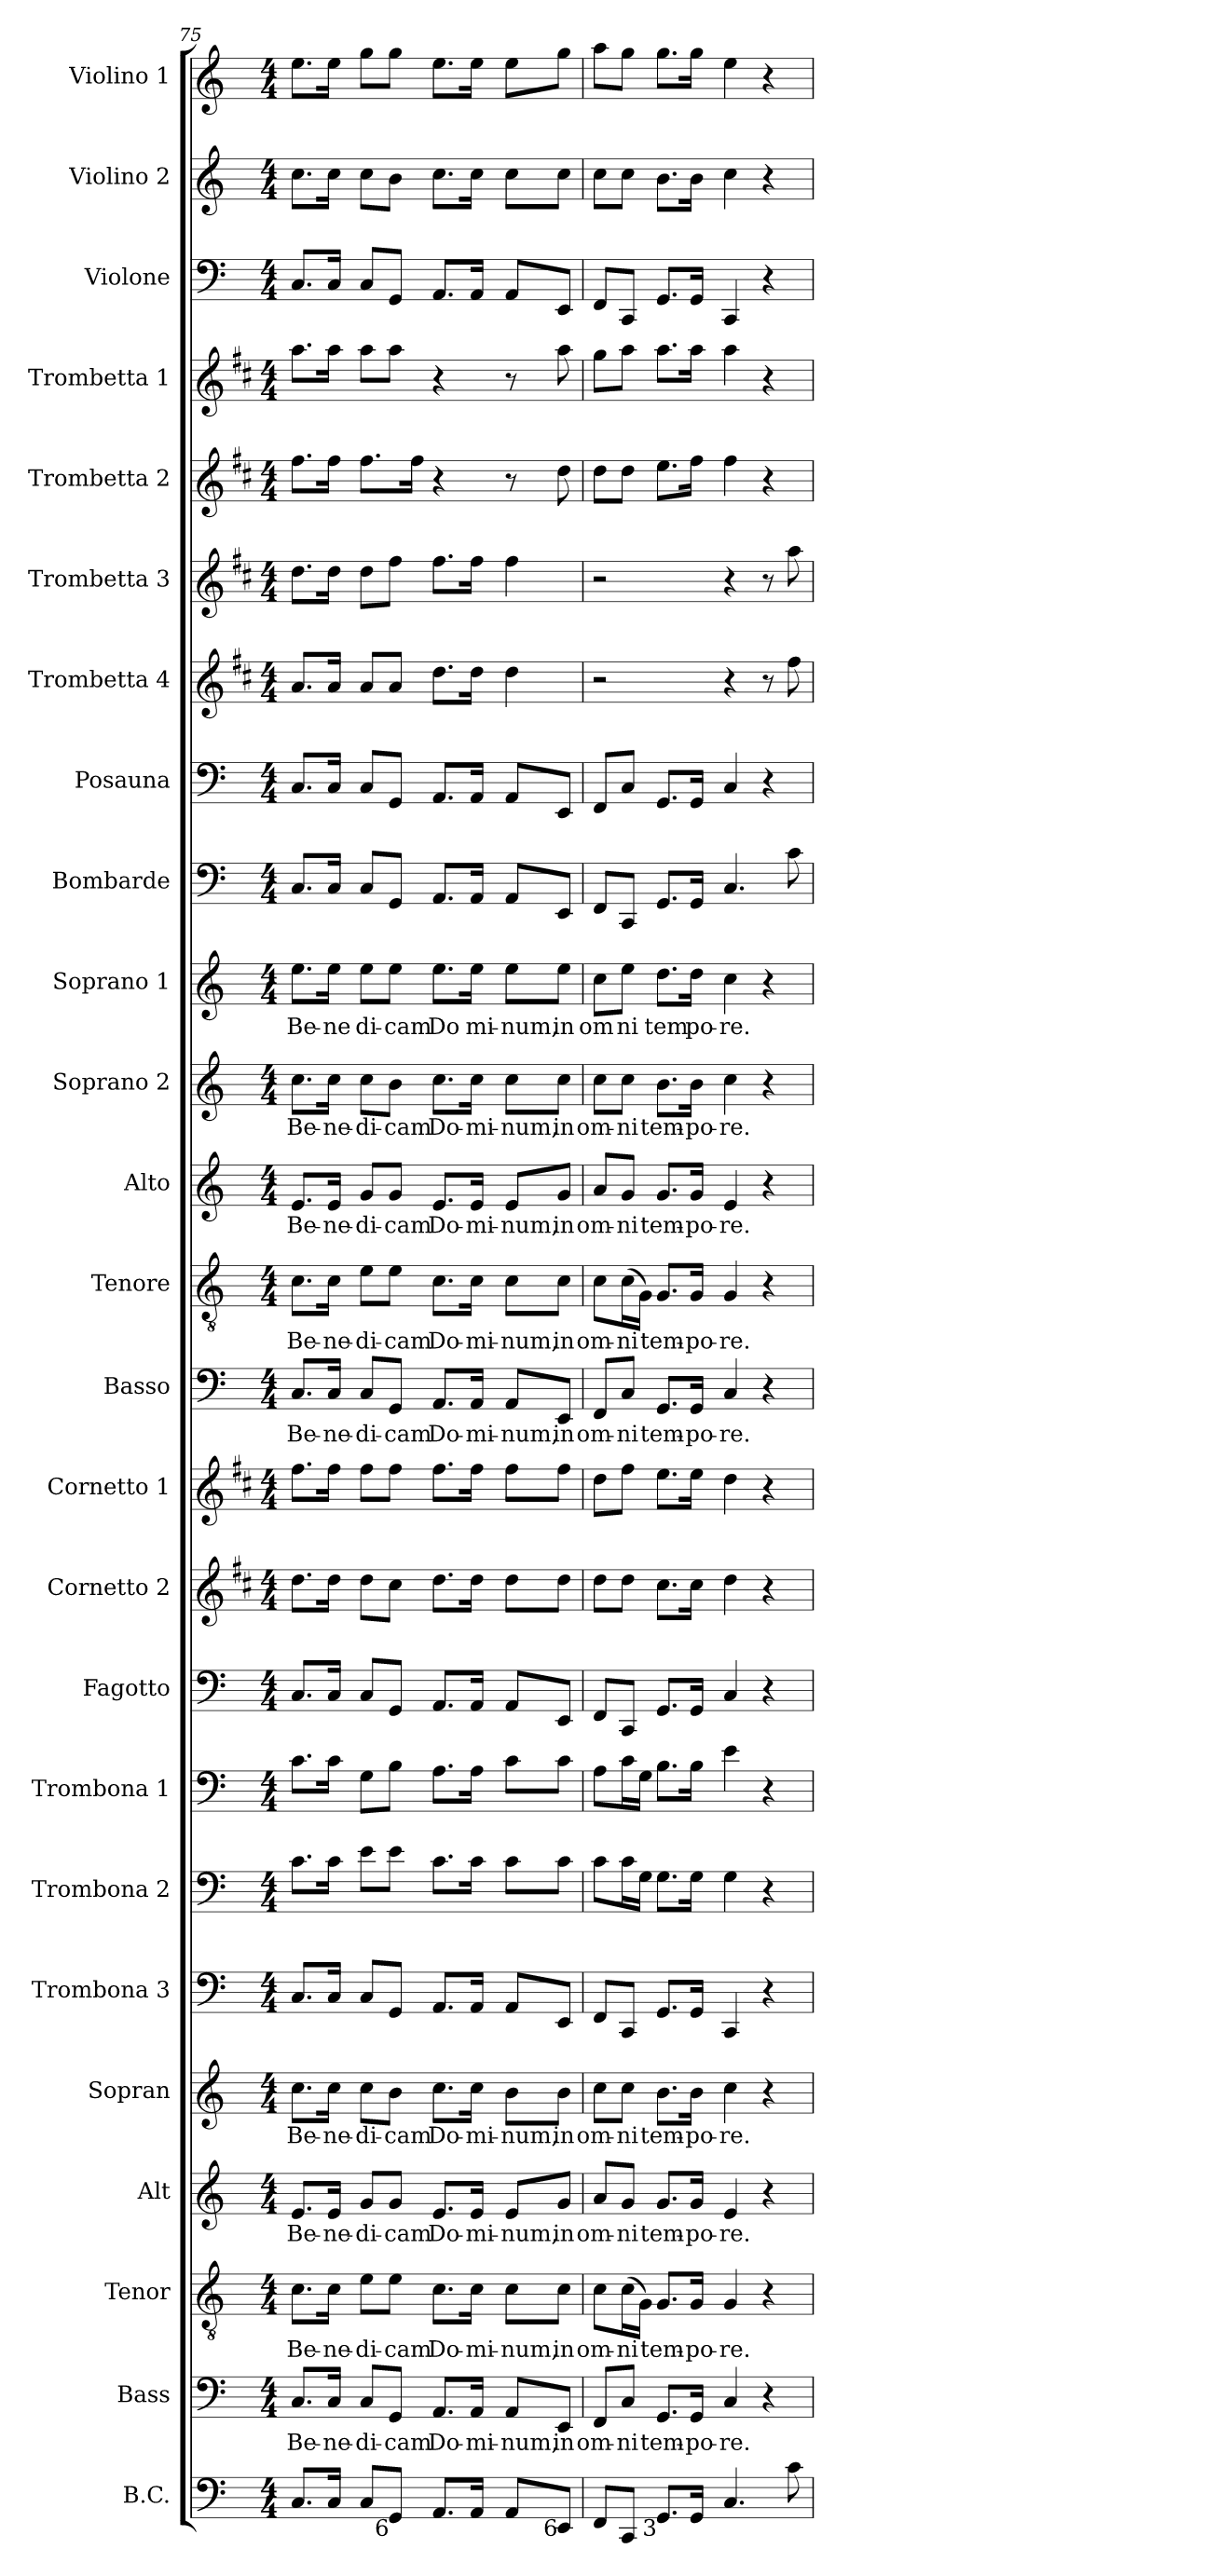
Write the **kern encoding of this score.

**kern	**kern	**text	**kern	**text	**kern	**text	**kern	**text	**kern	**kern	**kern	**kern	**kern	**kern	**kern	**text	**kern	**text	**kern	**text	**kern	**text	**kern	**text	**kern	**kern	**kern	**kern	**kern	**kern	**kern	**kern	**kern
*part25	*part24	*part24	*part23	*part23	*part22	*part22	*part21	*part21	*part20	*part19	*part18	*part17	*part16	*part15	*part14	*part14	*part13	*part13	*part12	*part12	*part11	*part11	*part10	*part10	*part9	*part8	*part7	*part6	*part5	*part4	*part3	*part2	*part1
*staff25	*staff24	*staff24	*staff23	*staff23	*staff22	*staff22	*staff21	*staff21	*staff20	*staff19	*staff18	*staff17	*staff16	*staff15	*staff14	*staff14	*staff13	*staff13	*staff12	*staff12	*staff11	*staff11	*staff10	*staff10	*staff9	*staff8	*staff7	*staff6	*staff5	*staff4	*staff3	*staff2	*staff1
*I"B.C.	*I"Bass	*	*I"Tenor	*	*I"Alt	*	*I"Sopran	*	*I"Trombona 3	*I"Trombona 2	*I"Trombona 1	*I"Fagotto	*I"Cornetto 2	*I"Cornetto 1	*I"Basso	*	*I"Tenore	*	*I"Alto	*	*I"Soprano 2	*	*I"Soprano 1	*	*I"Bombarde	*I"Posauna	*I"Trombetta 4	*I"Trombetta 3	*I"Trombetta 2	*I"Trombetta 1	*I"Violone	*I"Violino 2	*I"Violino 1
*I'B.C.	*I'B.	*	*I'T.	*	*I'A.	*	*I'S.	*	*I'Tbn. 2	*I'Tbn. 2	*I'Tbn. 1	*I'Fag.	*I'Cor. 2	*I'Cor. 1	*I'B.	*	*I'T.	*	*I'A.	*	*I'S.	*	*I'S.	*	*	*	*	*	*	*	*	*I'Vl. 2	*I'Vl. 1
*clefF4	*clefF4	*	*clefGv2	*	*clefG2	*	*clefG2	*	*clefF4	*clefF4	*clefF4	*clefF4	*clefG2	*clefG2	*clefF4	*	*clefGv2	*	*clefG2	*	*clefG2	*	*clefG2	*	*clefF4	*clefF4	*clefG2	*clefG2	*clefG2	*clefG2	*clefF4	*clefG2	*clefG2
*	*	*	*ITrd7c12	*	*	*	*	*	*	*	*	*	*ITrd1c2	*ITrd1c2	*	*	*ITrd7c12	*	*	*	*	*	*	*	*	*	*ITrd1c2	*ITrd1c2	*ITrd1c2	*ITrd1c2	*	*	*
*k[]	*k[]	*	*k[]	*	*k[]	*	*k[]	*	*k[]	*k[]	*k[]	*k[]	*k[]	*k[]	*k[]	*	*k[]	*	*k[]	*	*k[]	*	*k[]	*	*k[]	*k[]	*k[]	*k[]	*k[]	*k[]	*k[]	*k[]	*k[]
*C:	*C:	*	*C:	*	*C:	*	*C:	*	*C:	*C:	*C:	*C:	*C:	*C:	*C:	*	*C:	*	*C:	*	*C:	*	*C:	*	*C:	*C:	*C:	*C:	*C:	*C:	*C:	*C:	*C:
*M4/4	*M4/4	*	*M4/4	*	*M4/4	*	*M4/4	*	*M4/4	*M4/4	*M4/4	*M4/4	*M4/4	*M4/4	*M4/4	*	*M4/4	*	*M4/4	*	*M4/4	*	*M4/4	*	*M4/4	*M4/4	*M4/4	*M4/4	*M4/4	*M4/4	*M4/4	*M4/4	*M4/4
=75	=75	=75	=75	=75	=75	=75	=75	=75	=75	=75	=75	=75	=75	=75	=75	=75	=75	=75	=75	=75	=75	=75	=75	=75	=75	=75	=75	=75	=75	=75	=75	=75	=75
!	!	!LO:LY:b:color=#000000	!	!	!	!	!	!	!	!	!	!	!	!	!	!	!	!	!	!	!	!	!	!	!	!	!	!	!	!	!	!	!
!	!	!	!	!LO:LY:b:color=#000000	!	!	!	!	!	!	!	!	!	!	!	!	!	!	!	!	!	!	!	!	!	!	!	!	!	!	!	!	!
!	!	!	!	!	!	!LO:LY:b:color=#000000	!	!	!	!	!	!	!	!	!	!	!	!	!	!	!	!	!	!	!	!	!	!	!	!	!	!	!
!	!	!	!	!	!	!	!	!LO:LY:b:color=#000000	!	!	!	!	!	!	!	!	!	!	!	!	!	!	!	!	!	!	!	!	!	!	!	!	!
!	!	!	!	!	!	!	!	!	!	!	!	!	!	!	!	!LO:LY:b:color=#000000	!	!	!	!	!	!	!	!	!	!	!	!	!	!	!	!	!
!	!	!	!	!	!	!	!	!	!	!	!	!	!	!	!	!	!	!LO:LY:b:color=#000000	!	!	!	!	!	!	!	!	!	!	!	!	!	!	!
!	!	!	!	!	!	!	!	!	!	!	!	!	!	!	!	!	!	!	!	!LO:LY:b:color=#000000	!	!	!	!	!	!	!	!	!	!	!	!	!
!	!	!	!	!	!	!	!	!	!	!	!	!	!	!	!	!	!	!	!	!	!	!LO:LY:b:color=#000000	!	!	!	!	!	!	!	!	!	!	!
!	!	!	!	!	!	!	!	!	!	!	!	!	!	!	!	!	!	!	!	!	!	!	!	!LO:LY:b:color=#000000	!	!	!	!	!	!	!	!	!
8.Ci/L	8.Ci/L	Be-	8.Ci\L	Be-	8.ei/L	Be-	8.cci\L	Be-	8.Ci/L	8.ci\L	8.ci\L	8.Ci/L	8.cci\L	8.eei\L	8.Ci/L	Be-	8.Ci\L	Be-	8.ei/L	Be-	8.cci\L	Be-	8.eei\L	Be-	8.Ci/L	8.Ci/L	8.gi/L	8.cci\L	8.eei\L	8.ggi\L	8.Ci/L	8.cci\L	8.eei\L
!	!	!LO:LY:b:color=#000000	!	!	!	!	!	!	!	!	!	!	!	!	!	!	!	!	!	!	!	!	!	!	!	!	!	!	!	!	!	!	!
!	!	!	!	!LO:LY:b:color=#000000	!	!	!	!	!	!	!	!	!	!	!	!	!	!	!	!	!	!	!	!	!	!	!	!	!	!	!	!	!
!	!	!	!	!	!	!LO:LY:b:color=#000000	!	!	!	!	!	!	!	!	!	!	!	!	!	!	!	!	!	!	!	!	!	!	!	!	!	!	!
!	!	!	!	!	!	!	!	!LO:LY:b:color=#000000	!	!	!	!	!	!	!	!	!	!	!	!	!	!	!	!	!	!	!	!	!	!	!	!	!
!	!	!	!	!	!	!	!	!	!	!	!	!	!	!	!	!LO:LY:b:color=#000000	!	!	!	!	!	!	!	!	!	!	!	!	!	!	!	!	!
!	!	!	!	!	!	!	!	!	!	!	!	!	!	!	!	!	!	!LO:LY:b:color=#000000	!	!	!	!	!	!	!	!	!	!	!	!	!	!	!
!	!	!	!	!	!	!	!	!	!	!	!	!	!	!	!	!	!	!	!	!LO:LY:b:color=#000000	!	!	!	!	!	!	!	!	!	!	!	!	!
!	!	!	!	!	!	!	!	!	!	!	!	!	!	!	!	!	!	!	!	!	!	!LO:LY:b:color=#000000	!	!	!	!	!	!	!	!	!	!	!
!	!	!	!	!	!	!	!	!	!	!	!	!	!	!	!	!	!	!	!	!	!	!	!	!LO:LY:b:color=#000000	!	!	!	!	!	!	!	!	!
16Ci/Jk	16Ci/Jk	-ne-	16Ci\Jk	-ne-	16ei/Jk	-ne-	16cci\Jk	-ne-	16Ci/Jk	16ci\Jk	16ci\Jk	16Ci/Jk	16cci\Jk	16eei\Jk	16Ci/Jk	-ne-	16Ci\Jk	-ne-	16ei/Jk	-ne-	16cci\Jk	-ne-	16eei\Jk	-ne	16Ci/Jk	16Ci/Jk	16gi/Jk	16cci\Jk	16eei\Jk	16ggi\Jk	16Ci/Jk	16cci\Jk	16eei\Jk
!	!	!LO:LY:b:color=#000000	!	!	!	!	!	!	!	!	!	!	!	!	!	!	!	!	!	!	!	!	!	!	!	!	!	!	!	!	!	!	!
!	!	!	!	!LO:LY:b:color=#000000	!	!	!	!	!	!	!	!	!	!	!	!	!	!	!	!	!	!	!	!	!	!	!	!	!	!	!	!	!
!	!	!	!	!	!	!LO:LY:b:color=#000000	!	!	!	!	!	!	!	!	!	!	!	!	!	!	!	!	!	!	!	!	!	!	!	!	!	!	!
!	!	!	!	!	!	!	!	!LO:LY:b:color=#000000	!	!	!	!	!	!	!	!	!	!	!	!	!	!	!	!	!	!	!	!	!	!	!	!	!
!	!	!	!	!	!	!	!	!	!	!	!	!	!	!	!	!LO:LY:b:color=#000000	!	!	!	!	!	!	!	!	!	!	!	!	!	!	!	!	!
!	!	!	!	!	!	!	!	!	!	!	!	!	!	!	!	!	!	!LO:LY:b:color=#000000	!	!	!	!	!	!	!	!	!	!	!	!	!	!	!
!	!	!	!	!	!	!	!	!	!	!	!	!	!	!	!	!	!	!	!	!LO:LY:b:color=#000000	!	!	!	!	!	!	!	!	!	!	!	!	!
!	!	!	!	!	!	!	!	!	!	!	!	!	!	!	!	!	!	!	!	!	!	!LO:LY:b:color=#000000	!	!	!	!	!	!	!	!	!	!	!
!	!	!	!	!	!	!	!	!	!	!	!	!	!	!	!	!	!	!	!	!	!	!	!	!LO:LY:b:color=#000000	!	!	!	!	!	!	!	!	!
8Ci/L	8Ci/L	-di-	8Ei\L	-di-	8gi/L	-di-	8cci\L	-di-	8Ci/L	8ei\L	8Gi\L	8Ci/L	8cci\L	8eei\L	8Ci/L	-di-	8Ei\L	-di-	8gi/L	-di-	8cci\L	-di-	8eei\L	di-	8Ci/L	8Ci/L	8gi/L	8cci\L	8.eei\L	8ggi\L	8Ci/L	8cci\L	8ggi\L
!	!	!LO:LY:b:color=#000000	!	!	!	!	!	!	!	!	!	!	!	!	!	!	!	!	!	!	!	!	!	!	!	!	!	!	!	!	!	!	!
!	!	!	!	!LO:LY:b:color=#000000	!	!	!	!	!	!	!	!	!	!	!	!	!	!	!	!	!	!	!	!	!	!	!	!	!	!	!	!	!
!	!	!	!	!	!	!LO:LY:b:color=#000000	!	!	!	!	!	!	!	!	!	!	!	!	!	!	!	!	!	!	!	!	!	!	!	!	!	!	!
!	!	!	!	!	!	!	!	!LO:LY:b:color=#000000	!	!	!	!	!	!	!	!	!	!	!	!	!	!	!	!	!	!	!	!	!	!	!	!	!
!	!	!	!	!	!	!	!	!	!	!	!	!	!	!	!	!LO:LY:b:color=#000000	!	!	!	!	!	!	!	!	!	!	!	!	!	!	!	!	!
!	!	!	!	!	!	!	!	!	!	!	!	!	!	!	!	!	!	!LO:LY:b:color=#000000	!	!	!	!	!	!	!	!	!	!	!	!	!	!	!
!	!	!	!	!	!	!	!	!	!	!	!	!	!	!	!	!	!	!	!	!LO:LY:b:color=#000000	!	!	!	!	!	!	!	!	!	!	!	!	!
!	!	!	!	!	!	!	!	!	!	!	!	!	!	!	!	!	!	!	!	!	!	!LO:LY:b:color=#000000	!	!	!	!	!	!	!	!	!	!	!
!LO:TX:b:rj:t=6	!	!	!	!	!	!	!	!	!	!	!	!	!	!	!	!	!	!	!	!	!	!	!	!	!	!	!	!	!	!	!	!	!
!	!	!	!	!	!	!	!	!	!	!	!	!	!	!	!	!	!	!	!	!	!	!	!	!LO:LY:b:color=#000000	!	!	!	!	!	!	!	!	!
8GGi/J	8GGi/J	-cam	8Ei\J	-cam	8gi/J	-cam	8bi\J	-cam	8GGi/J	8ei\J	8Bi\J	8GGi/J	8bi\J	8eei\J	8GGi/J	-cam	8Ei\J	-cam	8gi/J	-cam	8bi\J	-cam	8eei\J	-cam	8GGi/J	8GGi/J	8gi/J	8eei\J	.	8ggi\J	8GGi/J	8bi\J	8ggi\J
.	.	.	.	.	.	.	.	.	.	.	.	.	.	.	.	.	.	.	.	.	.	.	.	.	.	.	.	.	16eei\Jk	.	.	.	.
!	!	!LO:LY:b:color=#000000	!	!	!	!	!	!	!	!	!	!	!	!	!	!	!	!	!	!	!	!	!	!	!	!	!	!	!	!	!	!	!
!	!	!	!	!LO:LY:b:color=#000000	!	!	!	!	!	!	!	!	!	!	!	!	!	!	!	!	!	!	!	!	!	!	!	!	!	!	!	!	!
!	!	!	!	!	!	!LO:LY:b:color=#000000	!	!	!	!	!	!	!	!	!	!	!	!	!	!	!	!	!	!	!	!	!	!	!	!	!	!	!
!	!	!	!	!	!	!	!	!LO:LY:b:color=#000000	!	!	!	!	!	!	!	!	!	!	!	!	!	!	!	!	!	!	!	!	!	!	!	!	!
!	!	!	!	!	!	!	!	!	!	!	!	!	!	!	!	!LO:LY:b:color=#000000	!	!	!	!	!	!	!	!	!	!	!	!	!	!	!	!	!
!	!	!	!	!	!	!	!	!	!	!	!	!	!	!	!	!	!	!LO:LY:b:color=#000000	!	!	!	!	!	!	!	!	!	!	!	!	!	!	!
!	!	!	!	!	!	!	!	!	!	!	!	!	!	!	!	!	!	!	!	!LO:LY:b:color=#000000	!	!	!	!	!	!	!	!	!	!	!	!	!
!	!	!	!	!	!	!	!	!	!	!	!	!	!	!	!	!	!	!	!	!	!	!LO:LY:b:color=#000000	!	!	!	!	!	!	!	!	!	!	!
!	!	!	!	!	!	!	!	!	!	!	!	!	!	!	!	!	!	!	!	!	!	!	!	!LO:LY:b:color=#000000	!	!	!	!	!	!	!	!	!
8.AAi/L	8.AAi/L	Do-	8.Ci\L	Do-	8.ei/L	Do-	8.cci\L	Do-	8.AAi/L	8.ci\L	8.Ai\L	8.AAi/L	8.cci\L	8.eei\L	8.AAi/L	Do-	8.Ci\L	Do-	8.ei/L	Do-	8.cci\L	Do-	8.eei\L	Do	8.AAi/L	8.AAi/L	8.cci\L	8.eei\L	4r	4r	8.AAi/L	8.cci\L	8.eei\L
!	!	!LO:LY:b:color=#000000	!	!	!	!	!	!	!	!	!	!	!	!	!	!	!	!	!	!	!	!	!	!	!	!	!	!	!	!	!	!	!
!	!	!	!	!LO:LY:b:color=#000000	!	!	!	!	!	!	!	!	!	!	!	!	!	!	!	!	!	!	!	!	!	!	!	!	!	!	!	!	!
!	!	!	!	!	!	!LO:LY:b:color=#000000	!	!	!	!	!	!	!	!	!	!	!	!	!	!	!	!	!	!	!	!	!	!	!	!	!	!	!
!	!	!	!	!	!	!	!	!LO:LY:b:color=#000000	!	!	!	!	!	!	!	!	!	!	!	!	!	!	!	!	!	!	!	!	!	!	!	!	!
!	!	!	!	!	!	!	!	!	!	!	!	!	!	!	!	!LO:LY:b:color=#000000	!	!	!	!	!	!	!	!	!	!	!	!	!	!	!	!	!
!	!	!	!	!	!	!	!	!	!	!	!	!	!	!	!	!	!	!LO:LY:b:color=#000000	!	!	!	!	!	!	!	!	!	!	!	!	!	!	!
!	!	!	!	!	!	!	!	!	!	!	!	!	!	!	!	!	!	!	!	!LO:LY:b:color=#000000	!	!	!	!	!	!	!	!	!	!	!	!	!
!	!	!	!	!	!	!	!	!	!	!	!	!	!	!	!	!	!	!	!	!	!	!LO:LY:b:color=#000000	!	!	!	!	!	!	!	!	!	!	!
!	!	!	!	!	!	!	!	!	!	!	!	!	!	!	!	!	!	!	!	!	!	!	!	!LO:LY:b:color=#000000	!	!	!	!	!	!	!	!	!
16AAi/Jk	16AAi/Jk	-mi-	16Ci\Jk	-mi-	16ei/Jk	-mi-	16cci\Jk	-mi-	16AAi/Jk	16ci\Jk	16Ai\Jk	16AAi/Jk	16cci\Jk	16eei\Jk	16AAi/Jk	-mi-	16Ci\Jk	-mi-	16ei/Jk	-mi-	16cci\Jk	-mi-	16eei\Jk	mi-	16AAi/Jk	16AAi/Jk	16cci\Jk	16eei\Jk	.	.	16AAi/Jk	16cci\Jk	16eei\Jk
!	!	!LO:LY:b:color=#000000	!	!	!	!	!	!	!	!	!	!	!	!	!	!	!	!	!	!	!	!	!	!	!	!	!	!	!	!	!	!	!
!	!	!	!	!LO:LY:b:color=#000000	!	!	!	!	!	!	!	!	!	!	!	!	!	!	!	!	!	!	!	!	!	!	!	!	!	!	!	!	!
!	!	!	!	!	!	!LO:LY:b:color=#000000	!	!	!	!	!	!	!	!	!	!	!	!	!	!	!	!	!	!	!	!	!	!	!	!	!	!	!
!	!	!	!	!	!	!	!	!LO:LY:b:color=#000000	!	!	!	!	!	!	!	!	!	!	!	!	!	!	!	!	!	!	!	!	!	!	!	!	!
!	!	!	!	!	!	!	!	!	!	!	!	!	!	!	!	!LO:LY:b:color=#000000	!	!	!	!	!	!	!	!	!	!	!	!	!	!	!	!	!
!	!	!	!	!	!	!	!	!	!	!	!	!	!	!	!	!	!	!LO:LY:b:color=#000000	!	!	!	!	!	!	!	!	!	!	!	!	!	!	!
!	!	!	!	!	!	!	!	!	!	!	!	!	!	!	!	!	!	!	!	!LO:LY:b:color=#000000	!	!	!	!	!	!	!	!	!	!	!	!	!
!	!	!	!	!	!	!	!	!	!	!	!	!	!	!	!	!	!	!	!	!	!	!LO:LY:b:color=#000000	!	!	!	!	!	!	!	!	!	!	!
!	!	!	!	!	!	!	!	!	!	!	!	!	!	!	!	!	!	!	!	!	!	!	!	!LO:LY:b:color=#000000	!	!	!	!	!	!	!	!	!
8AAi/L	8AAi/L	-num,	8Ci\L	-num,	8ei/L	-num,	8bi\L	-num,	8AAi/L	8ci\L	8ci\L	8AAi/L	8cci\L	8eei\L	8AAi/L	-num,	8Ci\L	-num,	8ei/L	-num,	8cci\L	-num,	8eei\L	-num,	8AAi/L	8AAi/L	4cci\	4eei\	8r	8r	8AAi/L	8cci\L	8eei\L
!	!	!LO:LY:b:color=#000000	!	!	!	!	!	!	!	!	!	!	!	!	!	!	!	!	!	!	!	!	!	!	!	!	!	!	!	!	!	!	!
!	!	!	!	!LO:LY:b:color=#000000	!	!	!	!	!	!	!	!	!	!	!	!	!	!	!	!	!	!	!	!	!	!	!	!	!	!	!	!	!
!	!	!	!	!	!	!LO:LY:b:color=#000000	!	!	!	!	!	!	!	!	!	!	!	!	!	!	!	!	!	!	!	!	!	!	!	!	!	!	!
!	!	!	!	!	!	!	!	!LO:LY:b:color=#000000	!	!	!	!	!	!	!	!	!	!	!	!	!	!	!	!	!	!	!	!	!	!	!	!	!
!	!	!	!	!	!	!	!	!	!	!	!	!	!	!	!	!LO:LY:b:color=#000000	!	!	!	!	!	!	!	!	!	!	!	!	!	!	!	!	!
!	!	!	!	!	!	!	!	!	!	!	!	!	!	!	!	!	!	!LO:LY:b:color=#000000	!	!	!	!	!	!	!	!	!	!	!	!	!	!	!
!	!	!	!	!	!	!	!	!	!	!	!	!	!	!	!	!	!	!	!	!LO:LY:b:color=#000000	!	!	!	!	!	!	!	!	!	!	!	!	!
!	!	!	!	!	!	!	!	!	!	!	!	!	!	!	!	!	!	!	!	!	!	!LO:LY:b:color=#000000	!	!	!	!	!	!	!	!	!	!	!
!LO:TX:b:rj:t=6	!	!	!	!	!	!	!	!	!	!	!	!	!	!	!	!	!	!	!	!	!	!	!	!	!	!	!	!	!	!	!	!	!
!	!	!	!	!	!	!	!	!	!	!	!	!	!	!	!	!	!	!	!	!	!	!	!	!LO:LY:b:color=#000000	!	!	!	!	!	!	!	!	!
8EEi/J	8EEi/J	in	8Ci\J	in	8gi/J	in	8bi\J	in	8EEi/J	8ci\J	8ci\J	8EEi/J	8cci\J	8eei\J	8EEi/J	in	8Ci\J	in	8gi/J	in	8cci\J	in	8eei\J	in	8EEi/J	8EEi/J	.	.	8cci\	8ggi\	8EEi/J	8cci\J	8ggi\J
=76	=76	=76	=76	=76	=76	=76	=76	=76	=76	=76	=76	=76	=76	=76	=76	=76	=76	=76	=76	=76	=76	=76	=76	=76	=76	=76	=76	=76	=76	=76	=76	=76	=76
!	!	!LO:LY:b:color=#000000	!	!	!	!	!	!	!	!	!	!	!	!	!	!	!	!	!	!	!	!	!	!	!	!	!	!	!	!	!	!	!
!	!	!	!	!LO:LY:b:color=#000000	!	!	!	!	!	!	!	!	!	!	!	!	!	!	!	!	!	!	!	!	!	!	!	!	!	!	!	!	!
!	!	!	!	!	!	!LO:LY:b:color=#000000	!	!	!	!	!	!	!	!	!	!	!	!	!	!	!	!	!	!	!	!	!	!	!	!	!	!	!
!	!	!	!	!	!	!	!	!LO:LY:b:color=#000000	!	!	!	!	!	!	!	!	!	!	!	!	!	!	!	!	!	!	!	!	!	!	!	!	!
!	!	!	!	!	!	!	!	!	!	!	!	!	!	!	!	!LO:LY:b:color=#000000	!	!	!	!	!	!	!	!	!	!	!	!	!	!	!	!	!
!	!	!	!	!	!	!	!	!	!	!	!	!	!	!	!	!	!	!LO:LY:b:color=#000000	!	!	!	!	!	!	!	!	!	!	!	!	!	!	!
!	!	!	!	!	!	!	!	!	!	!	!	!	!	!	!	!	!	!	!	!LO:LY:b:color=#000000	!	!	!	!	!	!	!	!	!	!	!	!	!
!	!	!	!	!	!	!	!	!	!	!	!	!	!	!	!	!	!	!	!	!	!	!LO:LY:b:color=#000000	!	!	!	!	!	!	!	!	!	!	!
!	!	!	!	!	!	!	!	!	!	!	!	!	!	!	!	!	!	!	!	!	!	!	!	!LO:LY:b:color=#000000	!	!	!	!	!	!	!	!	!
8FFi/L	8FFi/L	om-	8Ci\L	om-	8ai/L	om-	8cci\L	om-	8FFi/L	8ci\L	8Ai\L	8FFi/L	8cci\L	8cci\L	8FFi/L	om-	8Ci\L	om-	8ai/L	om-	8cci\L	om-	8cci\L	om	8FFi/L	8FFi/L	2r	2r	8cci\L	8ffi\L	8FFi/L	8cci\L	8aai\L
!	!	!LO:LY:b:color=#000000	!	!	!	!	!	!	!	!	!	!	!	!	!	!	!	!	!	!	!	!	!	!	!	!	!	!	!	!	!	!	!
!	!	!	!	!LO:LY:b:color=#000000	!	!	!	!	!	!	!	!	!	!	!	!	!	!	!	!	!	!	!	!	!	!	!	!	!	!	!	!	!
!	!	!	!	!	!	!LO:LY:b:color=#000000	!	!	!	!	!	!	!	!	!	!	!	!	!	!	!	!	!	!	!	!	!	!	!	!	!	!	!
!	!	!	!	!	!	!	!	!LO:LY:b:color=#000000	!	!	!	!	!	!	!	!	!	!	!	!	!	!	!	!	!	!	!	!	!	!	!	!	!
!	!	!	!	!	!	!	!	!	!	!	!	!	!	!	!	!LO:LY:b:color=#000000	!	!	!	!	!	!	!	!	!	!	!	!	!	!	!	!	!
!	!	!	!	!	!	!	!	!	!	!	!	!	!	!	!	!	!	!LO:LY:b:color=#000000	!	!	!	!	!	!	!	!	!	!	!	!	!	!	!
!	!	!	!	!	!	!	!	!	!	!	!	!	!	!	!	!	!	!	!	!LO:LY:b:color=#000000	!	!	!	!	!	!	!	!	!	!	!	!	!
!	!	!	!	!	!	!	!	!	!	!	!	!	!	!	!	!	!	!	!	!	!	!LO:LY:b:color=#000000	!	!	!	!	!	!	!	!	!	!	!
!	!	!	!	!	!	!	!	!	!	!	!	!	!	!	!	!	!	!	!	!	!	!	!	!LO:LY:b:color=#000000	!	!	!	!	!	!	!	!	!
8CCi/J	8Ci/J	-ni	(16Ci\L	-ni	8gi/J	-ni	8cci\J	-ni	8CCi/J	16ci\L	16ci\L	8CCi/J	8cci\J	8eei\J	8Ci/J	-ni	(16Ci\L	-ni	8gi/J	-ni	8cci\J	-ni	8eei\J	ni	8CCi/J	8Ci/J	.	.	8cci\J	8ggi\J	8CCi/J	8cci\J	8ggi\J
.	.	.	16GGi\JJ)	.	.	.	.	.	.	16Gi\JJ	16Gi\JJ	.	.	.	.	.	16GGi\JJ)	.	.	.	.	.	.	.	.	.	.	.	.	.	.	.	.
!	!	!LO:LY:b:color=#000000	!	!	!	!	!	!	!	!	!	!	!	!	!	!	!	!	!	!	!	!	!	!	!	!	!	!	!	!	!	!	!
!	!	!	!	!LO:LY:b:color=#000000	!	!	!	!	!	!	!	!	!	!	!	!	!	!	!	!	!	!	!	!	!	!	!	!	!	!	!	!	!
!	!	!	!	!	!	!LO:LY:b:color=#000000	!	!	!	!	!	!	!	!	!	!	!	!	!	!	!	!	!	!	!	!	!	!	!	!	!	!	!
!	!	!	!	!	!	!	!	!LO:LY:b:color=#000000	!	!	!	!	!	!	!	!	!	!	!	!	!	!	!	!	!	!	!	!	!	!	!	!	!
!	!	!	!	!	!	!	!	!	!	!	!	!	!	!	!	!LO:LY:b:color=#000000	!	!	!	!	!	!	!	!	!	!	!	!	!	!	!	!	!
!	!	!	!	!	!	!	!	!	!	!	!	!	!	!	!	!	!	!LO:LY:b:color=#000000	!	!	!	!	!	!	!	!	!	!	!	!	!	!	!
!	!	!	!	!	!	!	!	!	!	!	!	!	!	!	!	!	!	!	!	!LO:LY:b:color=#000000	!	!	!	!	!	!	!	!	!	!	!	!	!
!	!	!	!	!	!	!	!	!	!	!	!	!	!	!	!	!	!	!	!	!	!	!LO:LY:b:color=#000000	!	!	!	!	!	!	!	!	!	!	!
!LO:TX:b:rj:t=3	!	!	!	!	!	!	!	!	!	!	!	!	!	!	!	!	!	!	!	!	!	!	!	!	!	!	!	!	!	!	!	!	!
!	!	!	!	!	!	!	!	!	!	!	!	!	!	!	!	!	!	!	!	!	!	!	!	!LO:LY:b:color=#000000	!	!	!	!	!	!	!	!	!
8.GGi/L	8.GGi/L	tem-	8.GGi/L	tem-	8.gi/L	tem-	8.bi\L	tem-	8.GGi/L	8.Gi\L	8.Bi\L	8.GGi/L	8.bi\L	8.ddi\L	8.GGi/L	tem-	8.GGi/L	tem-	8.gi/L	tem-	8.bi\L	tem-	8.ddi\L	tem	8.GGi/L	8.GGi/L	.	.	8.ddi\L	8.ggi\L	8.GGi/L	8.bi\L	8.ggi\L
!	!	!LO:LY:b:color=#000000	!	!	!	!	!	!	!	!	!	!	!	!	!	!	!	!	!	!	!	!	!	!	!	!	!	!	!	!	!	!	!
!	!	!	!	!LO:LY:b:color=#000000	!	!	!	!	!	!	!	!	!	!	!	!	!	!	!	!	!	!	!	!	!	!	!	!	!	!	!	!	!
!	!	!	!	!	!	!LO:LY:b:color=#000000	!	!	!	!	!	!	!	!	!	!	!	!	!	!	!	!	!	!	!	!	!	!	!	!	!	!	!
!	!	!	!	!	!	!	!	!LO:LY:b:color=#000000	!	!	!	!	!	!	!	!	!	!	!	!	!	!	!	!	!	!	!	!	!	!	!	!	!
!	!	!	!	!	!	!	!	!	!	!	!	!	!	!	!	!LO:LY:b:color=#000000	!	!	!	!	!	!	!	!	!	!	!	!	!	!	!	!	!
!	!	!	!	!	!	!	!	!	!	!	!	!	!	!	!	!	!	!LO:LY:b:color=#000000	!	!	!	!	!	!	!	!	!	!	!	!	!	!	!
!	!	!	!	!	!	!	!	!	!	!	!	!	!	!	!	!	!	!	!	!LO:LY:b:color=#000000	!	!	!	!	!	!	!	!	!	!	!	!	!
!	!	!	!	!	!	!	!	!	!	!	!	!	!	!	!	!	!	!	!	!	!	!LO:LY:b:color=#000000	!	!	!	!	!	!	!	!	!	!	!
!	!	!	!	!	!	!	!	!	!	!	!	!	!	!	!	!	!	!	!	!	!	!	!	!LO:LY:b:color=#000000	!	!	!	!	!	!	!	!	!
16GGi/Jk	16GGi/Jk	-po-	16GGi/Jk	-po-	16gi/Jk	-po-	16bi\Jk	-po-	16GGi/Jk	16Gi\Jk	16Bi\Jk	16GGi/Jk	16bi\Jk	16ddi\Jk	16GGi/Jk	-po-	16GGi/Jk	-po-	16gi/Jk	-po-	16bi\Jk	-po-	16ddi\Jk	po-	16GGi/Jk	16GGi/Jk	.	.	16eei\Jk	16ggi\Jk	16GGi/Jk	16bi\Jk	16ggi\Jk
!	!	!LO:LY:b:color=#000000	!	!	!	!	!	!	!	!	!	!	!	!	!	!	!	!	!	!	!	!	!	!	!	!	!	!	!	!	!	!	!
!	!	!	!	!LO:LY:b:color=#000000	!	!	!	!	!	!	!	!	!	!	!	!	!	!	!	!	!	!	!	!	!	!	!	!	!	!	!	!	!
!	!	!	!	!	!	!LO:LY:b:color=#000000	!	!	!	!	!	!	!	!	!	!	!	!	!	!	!	!	!	!	!	!	!	!	!	!	!	!	!
!	!	!	!	!	!	!	!	!LO:LY:b:color=#000000	!	!	!	!	!	!	!	!	!	!	!	!	!	!	!	!	!	!	!	!	!	!	!	!	!
!	!	!	!	!	!	!	!	!	!	!	!	!	!	!	!	!LO:LY:b:color=#000000	!	!	!	!	!	!	!	!	!	!	!	!	!	!	!	!	!
!	!	!	!	!	!	!	!	!	!	!	!	!	!	!	!	!	!	!LO:LY:b:color=#000000	!	!	!	!	!	!	!	!	!	!	!	!	!	!	!
!	!	!	!	!	!	!	!	!	!	!	!	!	!	!	!	!	!	!	!	!LO:LY:b:color=#000000	!	!	!	!	!	!	!	!	!	!	!	!	!
!	!	!	!	!	!	!	!	!	!	!	!	!	!	!	!	!	!	!	!	!	!	!LO:LY:b:color=#000000	!	!	!	!	!	!	!	!	!	!	!
!	!	!	!	!	!	!	!	!	!	!	!	!	!	!	!	!	!	!	!	!	!	!	!	!LO:LY:b:color=#000000	!	!	!	!	!	!	!	!	!
4.Ci/	4Ci/	-re.	4GGi/	-re.	4ei/	-re.	4cci\	-re.	4CCi/	4Gi\	4ei\	4Ci/	4cci\	4cci\	4Ci/	-re.	4GGi/	-re.	4ei/	-re.	4cci\	-re.	4cci\	-re.	4.Ci/	4Ci/	4r	4r	4eei\	4ggi\	4CCi/	4cci\	4eei\
.	4r	.	4r	.	4r	.	4r	.	4r	4r	4r	4r	4r	4r	4r	.	4r	.	4r	.	4r	.	4r	.	.	4r	8r	8r	4r	4r	4r	4r	4r
8ci\	.	.	.	.	.	.	.	.	.	.	.	.	.	.	.	.	.	.	.	.	.	.	.	.	8ci\	.	8eei\	8ggi\	.	.	.	.	.
=	=	=	=	=	=	=	=	=	=	=	=	=	=	=	=	=	=	=	=	=	=	=	=	=	=	=	=	=	=	=	=	=	=
*-	*-	*-	*-	*-	*-	*-	*-	*-	*-	*-	*-	*-	*-	*-	*-	*-	*-	*-	*-	*-	*-	*-	*-	*-	*-	*-	*-	*-	*-	*-	*-	*-	*-
